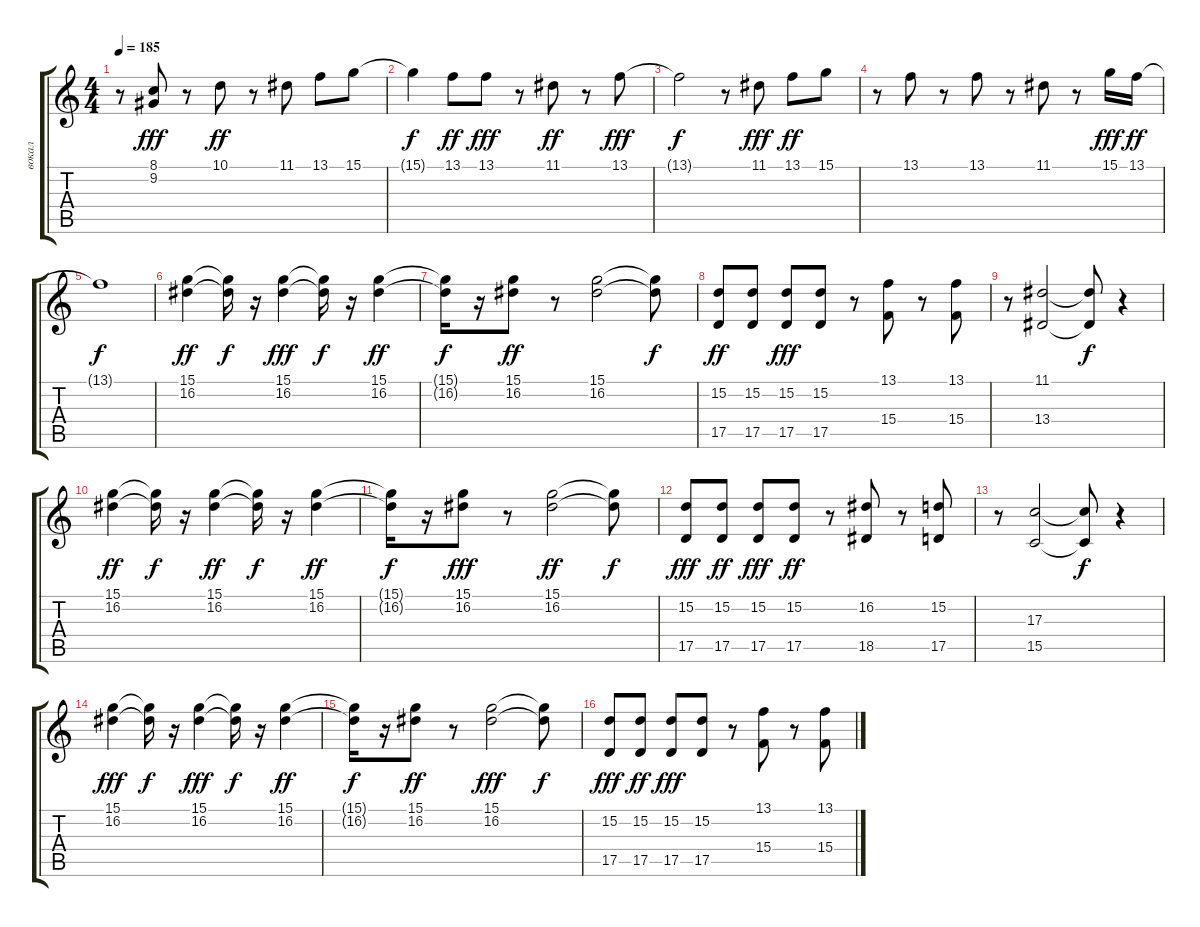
\track ("вокал" "вокал") {instrument voiceoohs}
\staff {score tabs}
\tuning (E4 B3 G3 D3 A2 E2) {hide}
\ts (4 4)
\tempo 185
\clef g2
\ks c
r.8{dy fff} (8.1 9.2).8 r.8 10.1.8{dy ff} r.8 11.1.8 13.1.8 15.1.8 |
15.1{t}.4{dy f} 13.1.8{dy ff} 13.1.8{dy fff} r.8 11.1.8{dy ff} r.8 13.1.8{dy fff} |
13.1{t}.2{dy f} r.8 11.1.8{dy fff} 13.1.8{dy ff} 15.1.8 |
r.8 13.1.8 r.8 13.1.8 r.8 11.1.8 r.8 15.1.16{dy fff} 13.1.16{dy ff} |
13.1{t}.1{dy f} |
(15.1 16.2).4{dy ff} (15.1{t} 16.2{t}).16{dy f} r.16 (15.1 16.2).4{dy fff} (15.1{t} 16.2{t}).16{dy f} r.16 (15.1 16.2).4{dy ff} |
(15.1{t} 16.2{t}).16{dy f} r.16 (15.1 16.2).8{dy ff} r.8 (15.1 16.2).2 (15.1{t} 16.2{t}).8{dy f} |
(15.2 17.5).8{dy ff} (15.2 17.5).8 (15.2 17.5).8{dy fff} (15.2 17.5).8 r.8 (13.1 15.4).8 r.8 (13.1 15.4).8 |
r.8 (11.1 13.4).2 (11.1{t} 13.4{t}).8{dy f} r.4 |
(15.1 16.2).4{dy ff} (15.1{t} 16.2{t}).16{dy f} r.16 (15.1 16.2).4{dy ff} (15.1{t} 16.2{t}).16{dy f} r.16 (15.1 16.2).4{dy ff} |
(15.1{t} 16.2{t}).16{dy f} r.16 (15.1 16.2).8{dy fff} r.8 (15.1 16.2).2{dy ff} (15.1{t} 16.2{t}).8{dy f} |
(15.2 17.5).8{dy fff} (15.2 17.5).8{dy ff} (15.2 17.5).8{dy fff} (15.2 17.5).8{dy ff} r.8 (16.2 18.5).8 r.8 (15.2 17.5).8 |
r.8 (17.3 15.5).2 (17.3{t} 15.5{t}).8{dy f} r.4 |
(15.1 16.2).4{dy fff} (15.1{t} 16.2{t}).16{dy f} r.16 (15.1 16.2).4{dy fff} (15.1{t} 16.2{t}).16{dy f} r.16 (15.1 16.2).4{dy ff} |
(15.1{t} 16.2{t}).16{dy f} r.16 (15.1 16.2).8{dy ff} r.8 (15.1 16.2).2{dy fff} (15.1{t} 16.2{t}).8{dy f} |
(15.2 17.5).8{dy fff} (15.2 17.5).8{dy ff} (15.2 17.5).8{dy fff} (15.2 17.5).8 r.8 (13.1 15.4).8 r.8 (13.1 15.4).8
